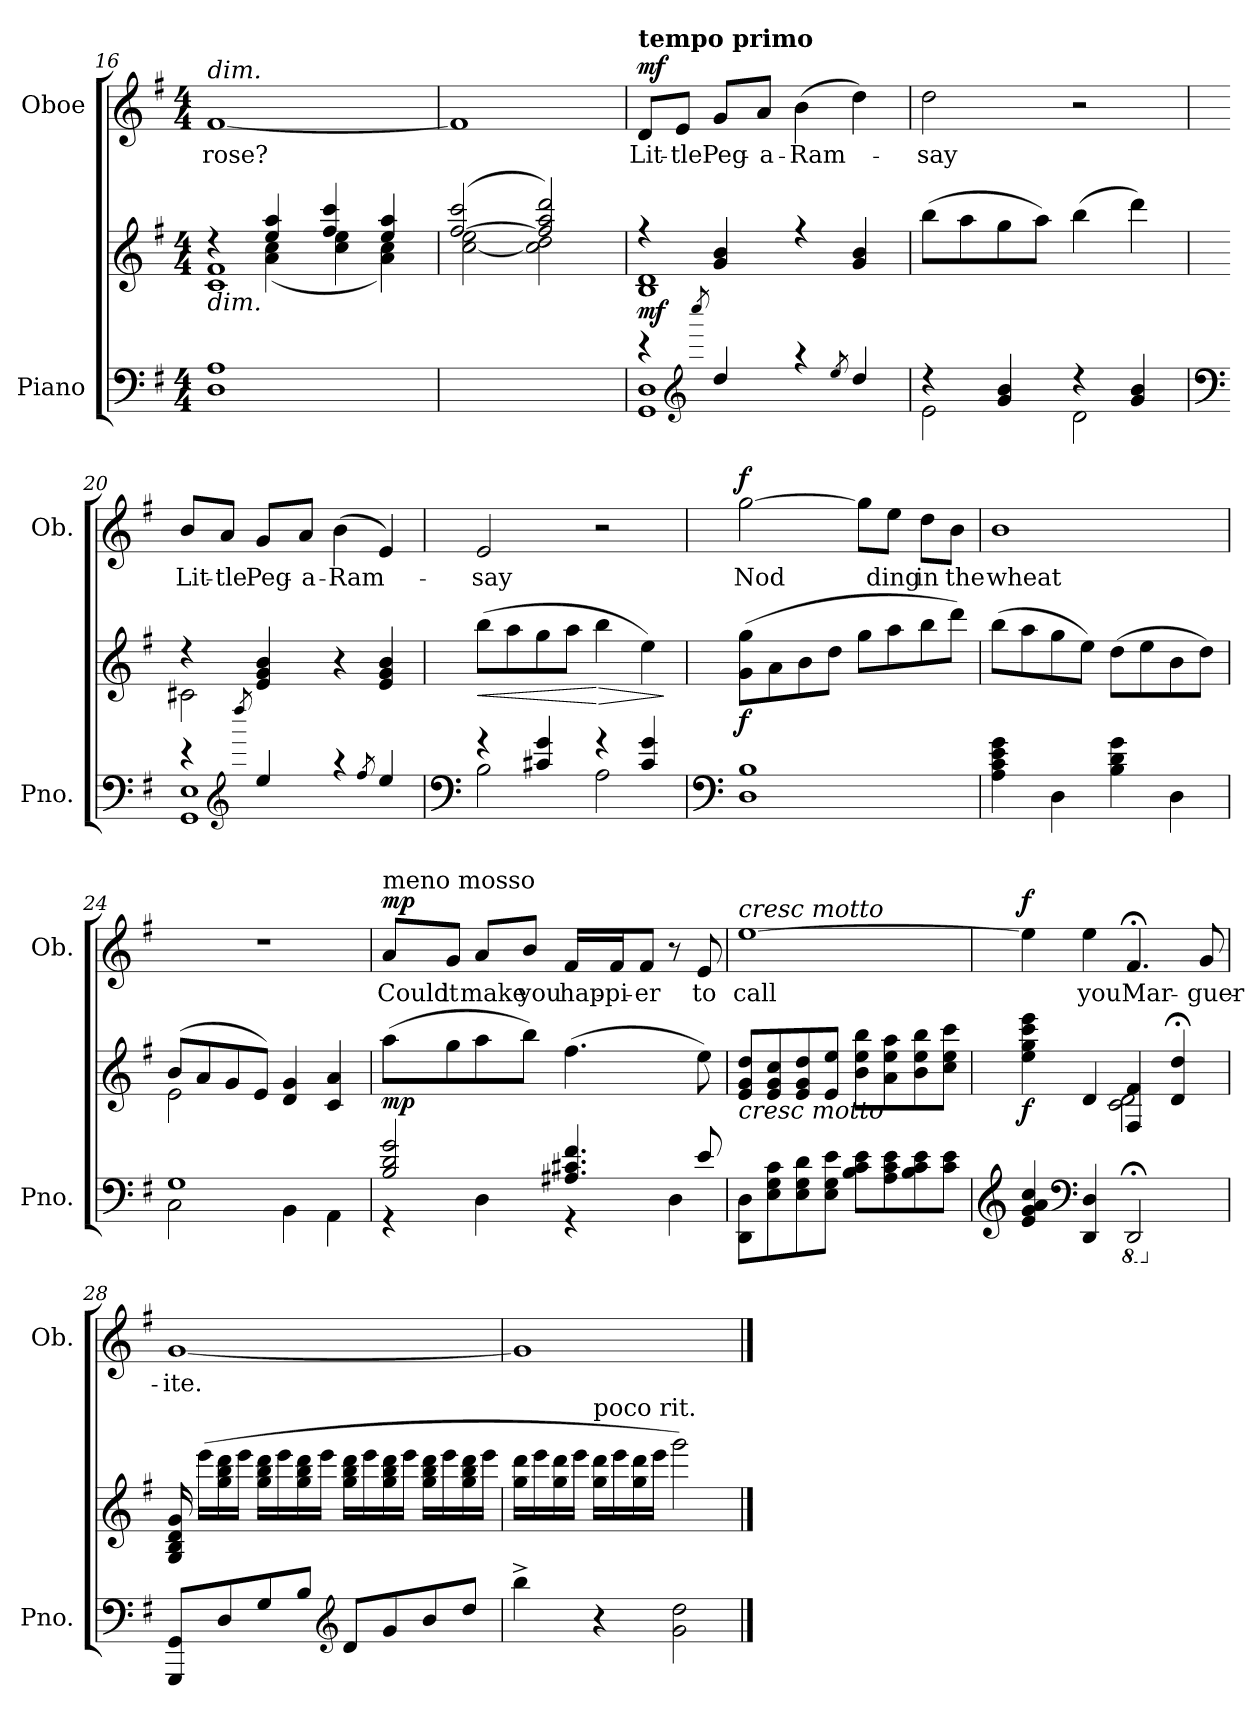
**kern	**kern	**dynam	**kern	**text	**dynam
*part2	*part2	*part2	*part1	*part1	*part1
*staff3	*staff2	*staff2/3	*staff1	*staff1	*staff1
*I"Piano	*	*	*I"Oboe	*	*
*I'Pno.	*	*	*I'Ob.	*	*
*clefF4	*clefG2	*	*clefG2	*	*
*k[f#]	*k[f#]	*	*k[f#]	*	*
*M4/4	*M4/4	*	*M4/4	*	*
=16	=16	=16	=16	=16	=16
*	*^	*	*	*	*
*	*	*^	*	*	*	*
!	!	!	!	!	!LO:TX:a:i:t=dim.	!	!
!	!LO:TX:b:i:t=dim.	!	!	!	!	!	!
!	!	!	!	!	!	!LO:LY:b	!
1D 1A	4rdd	4ryy	1c 1f#	.	[1f#	rose?	.
.	4ee/ 4aa/	(4a\ 4cc\	.	.	.	.	.
.	4ff#/ 4ccc/	4cc\ 4ee\	.	.	.	.	.
.	4ee/ 4aa/	4a\ 4cc\)	.	.	.	.	.
*	*	*v	*v	*	*	*	*
!!LO:LB:g=z
=17	=17	=17	=17	=17	=17	=17
1ryy	(>[>2ff#/ 2ccc/	[2cc\ 2ee\	.	1f#]	.	.
.	2ff#/] 2aa/ 2ddd/)	2cc\] 2dd\	.	.	.	.
=18	=18	=18	=18	=18	=18	=18
*^	*	*	*	*	*	*
!	!	!	!	!	!LO:TX:a:B:t=tempo primo	!	!
!	!	!	!	!LO:DY:b	!	!LO:LY:b	!LO:DY:a
4r	1GG 1D	4r	1B 1d	mf	8d/L	Lit-	mf
!	!	!	!	!	!	!LO:LY:b	!
.	.	.	.	.	8e/J	-tle	.
8qee/	.	.	.	.	.	.	.
*clefG2	*	*	*	*	*	*	*
!	!	!	!	!	!	!LO:LY:b	!
4dd/	.	4g/ 4b/	.	.	8g/L	Peg-	.
!	!	!	!	!	!	!LO:LY:b	!
.	.	.	.	.	8a/J	-a-	.
!	!	!	!	!	!	!LO:LY:b	!
4r	.	4r	.	.	(4b\	-Ram-	.
8qee/	.	.	.	.	.	.	.
4dd/	.	4g/ 4b/	.	.	4dd\)	.	.
*	*	*v	*v	*	*	*	*
=19	=19	=19	=19	=19	=19	=19
!	!	!	!	!	!LO:LY:b	!
4r	2e\	(8bb\L	.	2dd\	-say	.
.	.	8aa\	.	.	.	.
4g/ 4b/	.	8gg\	.	.	.	.
.	.	8aa\J)	.	.	.	.
4r	2d\	(4bb\	.	2r	.	.
4g/ 4b/	.	4ddd\)	.	.	.	.
=20	=20	=20	=20	=20	=20	=20
*clefF4	*	*	*	*	*	*
*	*	*^	*	*	*	*
!	!	!	!	!	!	!LO:LY:b	!
4r	1GG 1E	4r	2c#X\	.	8b/L	Lit-	.
!	!	!	!	!	!	!LO:LY:b	!
.	.	.	.	.	8a/J	-tle	.
8qff#/	.	.	.	.	.	.	.
*clefG2	*	*	*	*	*	*	*
!	!	!	!	!	!	!LO:LY:b	!
4ee/	.	4e/ 4g/ 4b/	.	.	8g/L	Peg-	.
!	!	!	!	!	!	!LO:LY:b	!
.	.	.	.	.	8a/J	-a-	.
!	!	!	!	!	!	!LO:LY:b	!
4r	.	4r	2ryy	.	(4b\	-Ram-	.
8qff#/	.	.	.	.	.	.	.
4ee/	.	4e/ 4g/ 4b/	.	.	4e/)	.	.
*	*	*v	*v	*	*	*	*
=21	=21	=21	=21	=21	=21	=21
*clefF4	*	*	*	*	*	*
!	!	!	!LO:HP:b	!	!LO:LY:b	!
4r	2B\	(8bb\L	<	2e/	-say	.
.	.	8aa\	.	.	.	.
4c#X/ 4g/	.	8gg\	.	.	.	.
.	.	8aa\J	.	.	.	.
!	!	!	!LO:HP:n=1:b	!	!	!
4r	2A\	4bb\	[ >	2r	.	.
4c#/ 4g/	.	4ee\)	.	.	.	.
*v	*v	*	*	*	*	*
.	.	]	.	.	.
!!LO:LB:g=z
=22	=22	=22	=22	=22	=22
*clefF4	*	*	*	*	*
!	!	!LO:DY:b	!	!LO:LY:b	!LO:DY:a
1D 1B	(8g\ 8gg\L	f	[2gg\	Nod	f
.	8a\	.	.	.	.
.	8b\	.	.	.	.
.	8dd\J	.	.	.	.
.	8gg\L	.	8gg\L]	.	.
!	!	!	!	!LO:LY:b	!
.	8aa\	.	8ee\J	ding	.
!	!	!	!	!LO:LY:b	!
.	8bb\	.	8dd\L	in	.
!	!	!	!	!LO:LY:b	!
.	8ddd\J)	.	8b\J	the	.
=23	=23	=23	=23	=23	=23
!	!	!	!	!LO:LY:b	!
4A\ 4c\ 4e\ 4g\	(8bb\L	.	1b	wheat	.
.	8aa\	.	.	.	.
4D\	8gg\	.	.	.	.
.	8ee\J)	.	.	.	.
4B\ 4d\ 4g\	(8dd\L	.	.	.	.
.	8ee\	.	.	.	.
4D\	8b\	.	.	.	.
.	8dd\J)	.	.	.	.
=24	=24	=24	=24	=24	=24
*^	*^	*	*	*	*
1G	2C\	(8b/L	2e\	.	1r	.	.
.	.	8a/	.	.	.	.	.
.	.	8g/	.	.	.	.	.
.	.	8e/J)	.	.	.	.	.
.	4BB\	4d/ 4g/	2ryy	.	.	.	.
.	4AA\	4c/ 4a/	.	.	.	.	.
*	*	*v	*v	*	*	*	*
!!LO:PB:g=z
=25	=25	=25	=25	=25	=25	=25
!	!	!	!	!LO:TX:a:t=meno mosso	!	!
!	!	!	!LO:DY:b	!	!LO:LY:b	!LO:DY:a
2B/ 2d/ 2g/	4r	(8aa\L	mp	8a/L	Could	mp
!	!	!	!	!	!LO:LY:b	!
.	.	8gg\	.	8g/J	it	.
!	!	!	!	!	!LO:LY:b	!
.	4D\	8aa\	.	8a/L	make	.
!	!	!	!	!	!LO:LY:b	!
.	.	8bb\J)	.	8b/J	you	.
!	!	!	!	!	!LO:LY:b	!
4.A#X/ 4.c#X/ 4.f#/	4r	(4.ff#\	.	16f#/LL	hap-	.
!	!	!	!	!	!LO:LY:b	!
.	.	.	.	16f#/J	-pi-	.
!	!	!	!	!	!LO:LY:b	!
.	.	.	.	8f#/J	-er	.
.	4D\	.	.	8r	.	.
!	!	!	!	!	!LO:LY:b	!
8e/	.	8ee\)	.	8e/	to	.
*v	*v	*	*	*	*	*
=26	=26	=26	=26	=26	=26
!	!	!	!LO:TX:a:i:t=cresc motto	!	!
!	!LO:TX:b:i:t=cresc motto	!	!	!	!
!	!	!	!	!LO:LY:b	!
8DD\ 8D\L	8e/ 8g/ 8dd/L	.	[1ee	call	.
8E\ 8G\ 8c\	8e/ 8g/ 8cc/	.	.	.	.
8E\ 8G\ 8d\	8e/ 8g/ 8dd/	.	.	.	.
8E\ 8G\ 8e\J	8e/ 8ee/J	.	.	.	.
8B\ 8c\ 8e\L	8b\ 8ee\ 8bb\L	.	.	.	.
8A\ 8c\ 8e\	8a\ 8ee\ 8aa\	.	.	.	.
8B\ 8c\ 8e\	8b\ 8ee\ 8bb\	.	.	.	.
8c\ 8e\J	8cc\ 8ee\ 8ccc\J	.	.	.	.
=27	=27	=27	=27	=27	=27
*clefG2	*	*	*	*	*
*	*^	*	*	*	*
!	!	!	!LO:DY:b	!	!	!LO:DY:a
4e/ 4g/ 4a/ 4cc/	4ee\ 4gg\ 4ccc\ 4eee\	2ryy	f	4ee\]	.	f
*clefF4	*	*	*	*	*	*
!	!	!	!	!	!LO:LY:b	!
4DD/ 4D/	4d/	.	.	4ee\	you	.
*8ba	*	*	*	*	*	*
!	!	!	!	!	!LO:LY:b	!
2DDD;</	4F#/ 4f#/	2c\ 2d\	.	4.f#;</	Mar-	.
.	4d/;< 4dd/;<	.	.	.	.	.
!	!	!	!	!	!LO:LY:b	!
.	.	.	.	8g/	-guer-	.
*	*v	*v	*	*	*	*
!!LO:LB:g=z
=28	=28	=28	=28	=28	=28
*X8ba	*	*	*	*	*
!	!	!	!	!LO:LY:b	!
8GGG/ 8GG/L	16G/ 16B/ 16d/ 16g/	.	[1g	-ite.	.
.	(16eee\LL	.	.	.	.
8D/	16gg\ 16bb\ 16ddd\	.	.	.	.
.	16eee\JJ	.	.	.	.
8G/	16gg\ 16bb\ 16ddd\LL	.	.	.	.
.	16eee\	.	.	.	.
8B/J	16gg\ 16bb\ 16ddd\	.	.	.	.
.	16eee\JJ	.	.	.	.
*clefG2	*	*	*	*	*
8d/L	16gg\ 16bb\ 16ddd\LL	.	.	.	.
.	16eee\	.	.	.	.
8g/	16gg\ 16bb\ 16ddd\	.	.	.	.
.	16eee\JJ	.	.	.	.
8b/	16gg\ 16bb\ 16ddd\LL	.	.	.	.
.	16eee\	.	.	.	.
8dd/J	16gg\ 16bb\ 16ddd\	.	.	.	.
.	16eee\JJ	.	.	.	.
=29	=29	=29	=29	=29	=29
4bb^\	16gg\ 16ddd\LL	.	1g]	.	.
.	16eee\	.	.	.	.
.	16gg\ 16ddd\	.	.	.	.
.	16eee\JJ	.	.	.	.
!	!LO:TX:a:t=poco rit.	!	!	!	!
4r	16gg\ 16ddd\LL	.	.	.	.
.	16eee\	.	.	.	.
.	16gg\ 16ddd\	.	.	.	.
.	16eee\JJ	.	.	.	.
2g\ 2dd\	2ggg\)	.	.	.	.
==	==	==	==	==	==
*-	*-	*-	*-	*-	*-
